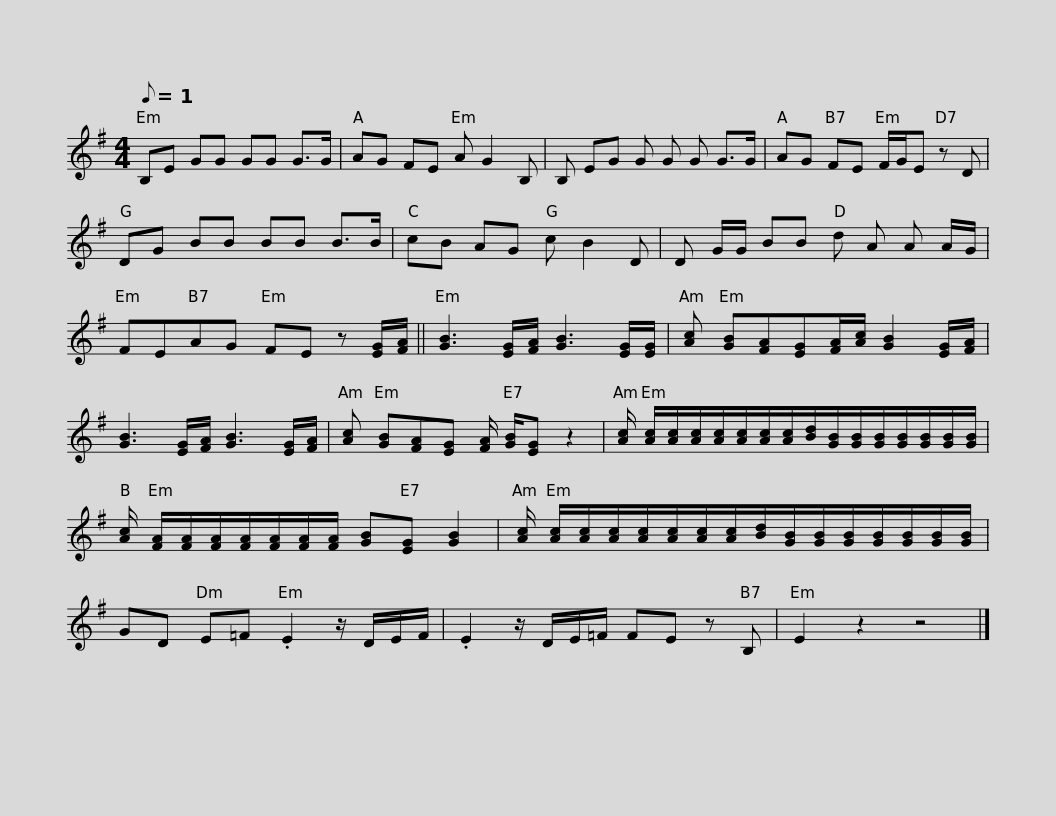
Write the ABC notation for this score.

X:1
L:1/8
Q:1/8=1
M:4/4
I:linebreak $
K:G
V:1 treble
V:1
 B,E GG GG G>G | AG FE A G2 B, | B, EG G G G G>G | AG FE F/G/E z D | DG BB BB B>B |$ %5
 cB AG c B2 D | D G/G/ BB d A A A/G/ | FEAG FE z [EG]/[FA]/ || [GB]3 [EG]/[FA]/ [GB]3 [EG]/[EG]/ | [Ac] [GB][FA][EG][FA]/[Ac]/ [GB]2 [EG]/[FA]/ |$ %10
 [GB]3 [EG]/[FA]/ [GB]3 [EG]/[FA]/ | [Ac] [GB][FA][EG] [FA]/ [GB]/[EG] z2 | [Ac]/ [Ac]/[Ac]/[Ac]/[Ac]/[Ac]/[Ac]/[Ac]/[Bd]/[GB]/[GB]/[GB]/[GB]/[GB]/[GB]/[GB]/ | [Ac]/ [FA]/[FA]/[FA]/[FA]/[FA]/[FA]/[FA]/ [GB][EG] [GB]2 |$ [Ac]/ [Ac]/[Ac]/[Ac]/[Ac]/[Ac]/[Ac]/[Ac]/[Bd]/[GB]/[GB]/[GB]/[GB]/[GB]/[GB]/[GB]/ | %15
 GD E=F .E2 z/ D/E/F/ | .E2 z/ D/E/=F/ FE z B, | E2 z2 z4 |] %18
